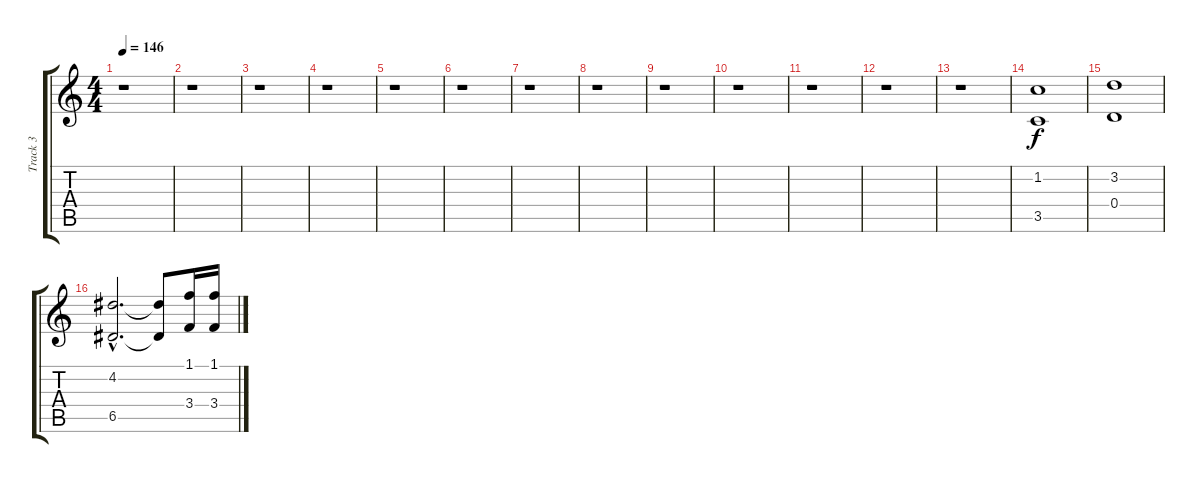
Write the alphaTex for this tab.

\track ("Track 3" "Track 3") {instrument distortionguitar}
\staff {score tabs}
\tuning (E4 B3 G3 D3 A2 E2) {hide}
\ts (4 4)
\tempo 146
\clef g2
\ks c
r.1{dy f} |
r.1 |
r.1 |
r.1 |
r.1 |
r.1 |
r.1 |
r.1 |
r.1 |
r.1 |
r.1 |
r.1 |
r.1 |
(1.2 3.5).1 |
(3.2 0.4).1 |
(4.2{hac} 6.5{hac}).2{d} (4.2{t} 6.5{t}).8 (1.1 3.4).16 (1.1 3.4).16
